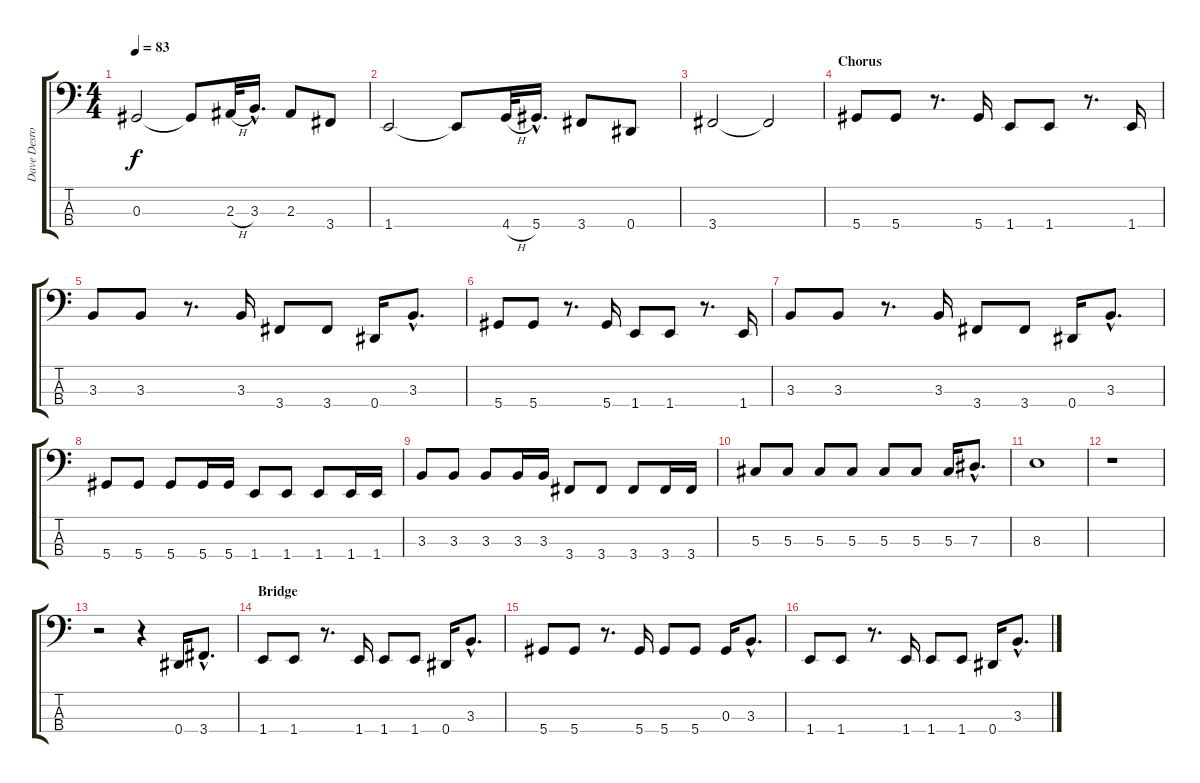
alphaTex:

\track ("Dave Desrosiers" "Dave Desro") {instrument acousticbass}
\staff {score tabs}
\tuning (Gb2 Db2 Ab1 Eb1) {hide}
\ts (4 4)
\tempo 83
\clef f4
\ks c
0.3.2{dy f} 0.3{t}.8 2.3{h}.32 3.3{hac}.16{d} 2.3.8 3.4.8 |
1.4.2 1.4{t}.8 4.4{h}.32 5.4{hac}.16{d} 3.4.8 0.4.8 |
3.4.2 3.4{t}.2 |
\section ("" "Chorus")
5.4.8 5.4.8 r.8{d} 5.4.16 1.4.8 1.4.8 r.8{d} 1.4.16 |
3.3.8 3.3.8 r.8{d} 3.3.16 3.4.8 3.4.8 0.4.16 3.3{hac}.8{d} |
5.4.8 5.4.8 r.8{d} 5.4.16 1.4.8 1.4.8 r.8{d} 1.4.16 |
3.3.8 3.3.8 r.8{d} 3.3.16 3.4.8 3.4.8 0.4.16 3.3{hac}.8{d} |
5.4.8 5.4.8 5.4.8 5.4.16 5.4.16 1.4.8 1.4.8 1.4.8 1.4.16 1.4.16 |
3.3.8 3.3.8 3.3.8 3.3.16 3.3.16 3.4.8 3.4.8 3.4.8 3.4.16 3.4.16 |
5.3.8 5.3.8 5.3.8 5.3.8 5.3.8 5.3.8 5.3.16 7.3{hac}.8{d} |
8.3.1 |
r.1 |
r.2 r.4 0.4.16 3.4{hac}.8{d} |
\section ("" "Bridge")
1.4.8 1.4.8 r.8{d} 1.4.16 1.4.8 1.4.8 0.4.16 3.3{hac}.8{d} |
5.4.8 5.4.8 r.8{d} 5.4.16 5.4.8 5.4.8 0.3.16 3.3{hac}.8{d} |
1.4.8 1.4.8 r.8{d} 1.4.16 1.4.8 1.4.8 0.4.16 3.3{hac}.8{d}
